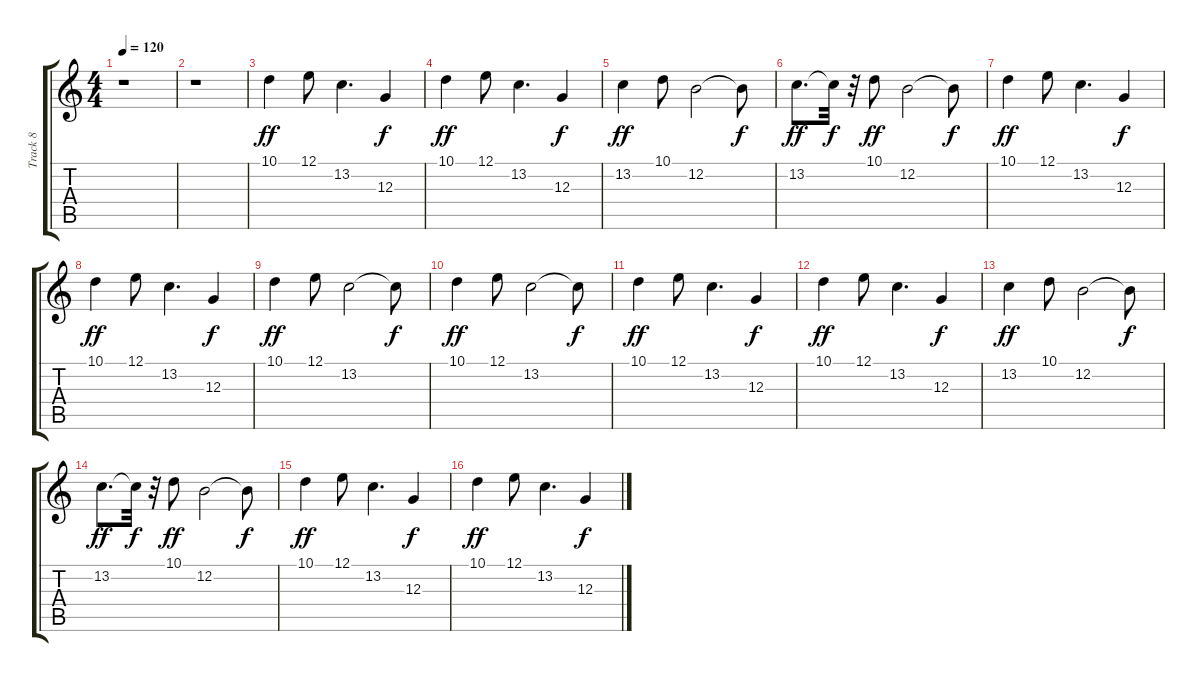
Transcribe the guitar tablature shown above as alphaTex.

\track ("Track 8" "Track 8") {instrument lead2sawtooth}
\staff {score tabs}
\tuning (E4 B3 G3 D3 A2 E2) {hide}
\ts (4 4)
\tempo 120
\clef g2
\ks c
r.1{dy ff} |
r.1 |
10.1.4 12.1.8 13.2.4{d} 12.3.4{dy f} |
10.1.4{dy ff} 12.1.8 13.2.4{d} 12.3.4{dy f} |
13.2.4{dy ff} 10.1.8 12.2.2 12.2{t}.8{dy f} |
13.2.8{d dy ff} 13.2{t}.32{dy f} r.32 10.1.8{dy ff} 12.2.2 12.2{t}.8{dy f} |
10.1.4{dy ff} 12.1.8 13.2.4{d} 12.3.4{dy f} |
10.1.4{dy ff} 12.1.8 13.2.4{d} 12.3.4{dy f} |
10.1.4{dy ff} 12.1.8 13.2.2 13.2{t}.8{dy f} |
10.1.4{dy ff} 12.1.8 13.2.2 13.2{t}.8{dy f} |
10.1.4{dy ff} 12.1.8 13.2.4{d} 12.3.4{dy f} |
10.1.4{dy ff} 12.1.8 13.2.4{d} 12.3.4{dy f} |
13.2.4{dy ff} 10.1.8 12.2.2 12.2{t}.8{dy f} |
13.2.8{d dy ff} 13.2{t}.32{dy f} r.32 10.1.8{dy ff} 12.2.2 12.2{t}.8{dy f} |
10.1.4{dy ff} 12.1.8 13.2.4{d} 12.3.4{dy f} |
10.1.4{dy ff} 12.1.8 13.2.4{d} 12.3.4{dy f}
